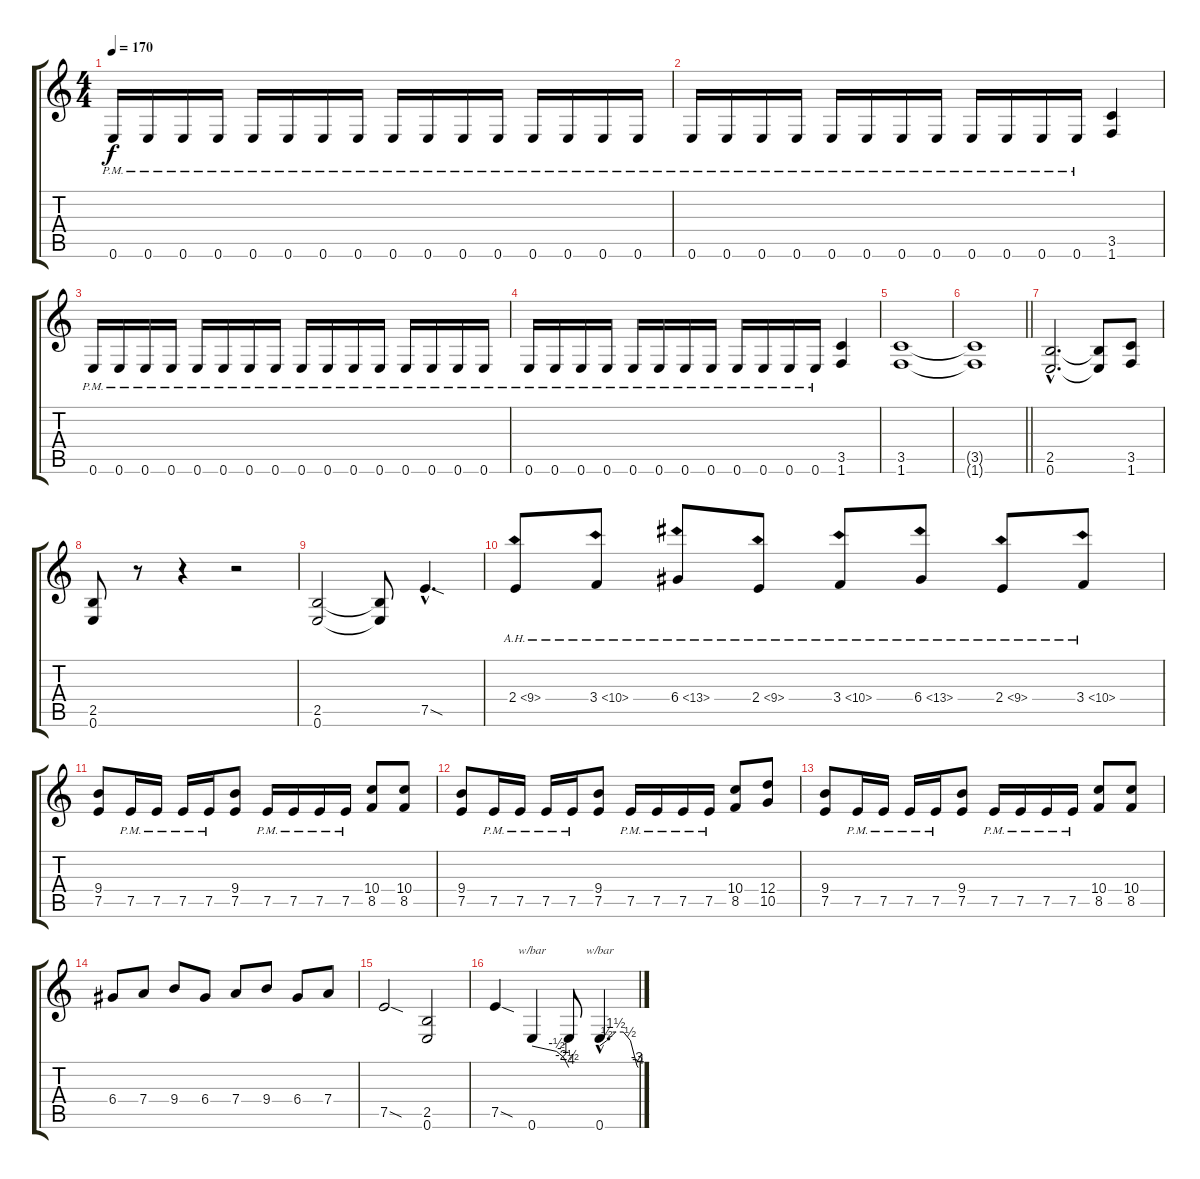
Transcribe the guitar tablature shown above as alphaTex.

\track "" {instrument distortionguitar}
\staff {score tabs}
\tuning (E4 B3 G3 D3 A2 E2) {hide}
\ts (4 4)
\tempo 170
\clef g2
\ks c
0.6{pm}.16{dy f} 0.6{pm}.16 0.6{pm}.16 0.6{pm}.16 0.6{pm}.16 0.6{pm}.16 0.6{pm}.16 0.6{pm}.16 0.6{pm}.16 0.6{pm}.16 0.6{pm}.16 0.6{pm}.16 0.6{pm}.16 0.6{pm}.16 0.6{pm}.16 0.6{pm}.16 |
0.6{pm}.16 0.6{pm}.16 0.6{pm}.16 0.6{pm}.16 0.6{pm}.16 0.6{pm}.16 0.6{pm}.16 0.6{pm}.16 0.6{pm}.16 0.6{pm}.16 0.6{pm}.16 0.6{pm}.16 (3.5 1.6).4 |
0.6{pm}.16 0.6{pm}.16 0.6{pm}.16 0.6{pm}.16 0.6{pm}.16 0.6{pm}.16 0.6{pm}.16 0.6{pm}.16 0.6{pm}.16 0.6{pm}.16 0.6{pm}.16 0.6{pm}.16 0.6{pm}.16 0.6{pm}.16 0.6{pm}.16 0.6{pm}.16 |
0.6{pm}.16 0.6{pm}.16 0.6{pm}.16 0.6{pm}.16 0.6{pm}.16 0.6{pm}.16 0.6{pm}.16 0.6{pm}.16 0.6{pm}.16 0.6{pm}.16 0.6{pm}.16 0.6{pm}.16 (3.5 1.6).4 |
(3.5 1.6).1 |
\barLineRight lightlight
(3.5{t} 1.6{t}).1 |
(2.5{hac} 0.6{hac}).2{d} (2.5{t} 0.6{t}).8 (3.5 1.6).8 |
(2.5 0.6).8 r.8 r.4 r.2 |
(2.5 0.6).2 (2.5{t} 0.6{t}).8 7.5{sod hac}.4{d} |
2.4{ah 7}.8 3.4{ah 7}.8 6.4{ah 7}.8 2.4{ah 7}.8 3.4{ah 7}.8 6.4{ah 7}.8 2.4{ah 7}.8 3.4{ah 7}.8 |
(9.4 7.5).8 7.5{pm}.16 7.5{pm}.16 7.5{pm}.16 7.5{pm}.16 (9.4 7.5).8 7.5{pm}.16 7.5{pm}.16 7.5{pm}.16 7.5{pm}.16 (10.4 8.5).8 (10.4 8.5).8 |
(9.4 7.5).8 7.5{pm}.16 7.5{pm}.16 7.5{pm}.16 7.5{pm}.16 (9.4 7.5).8 7.5{pm}.16 7.5{pm}.16 7.5{pm}.16 7.5{pm}.16 (10.4 8.5).8 (12.4 10.5).8 |
(9.4 7.5).8 7.5{pm}.16 7.5{pm}.16 7.5{pm}.16 7.5{pm}.16 (9.4 7.5).8 7.5{pm}.16 7.5{pm}.16 7.5{pm}.16 7.5{pm}.16 (10.4 8.5).8 (10.4 8.5).8 |
6.4.8 7.4.8 9.4.8 6.4.8 7.4.8 9.4.8 6.4.8 7.4.8 |
7.5{sod}.2 (2.5 0.6).2 |
7.5{sod}.4 0.6.4{tbe (custom default 0 0 40 -2 51 -4 57 -10 60 -16)} 0.6{t}.8 0.6{hac}.4{d tbe (custom default 0 0 11 2 25 6 37 6 48 2 58 -12 60 -16)}
